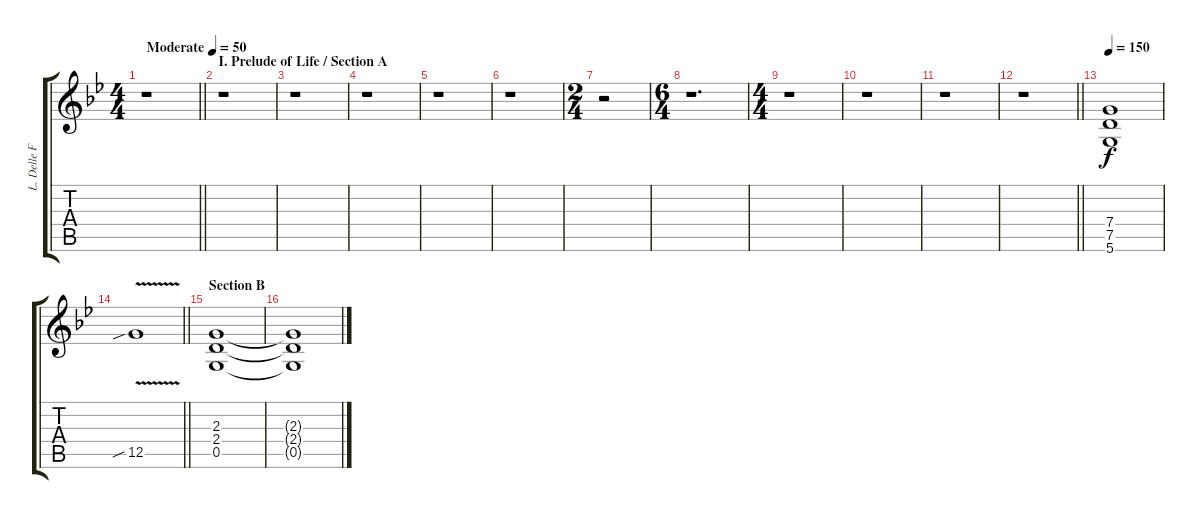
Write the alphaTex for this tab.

\track ("L. Delle Fave (Dist. Guitar R)" "L. Delle F") {instrument overdrivenguitar}
\staff {score tabs}
\tuning (D4 A3 F3 C3 G2 D2) {hide}
\ts (4 4)
\tempo (50 "Moderate")
\clef g2
\barLineRight lightlight
\ks gminor
r.1{dy f instrument overdrivenguitar} |
\section ("" "I. Prelude of Life / Section A")
r.1 |
r.1 |
r.1 |
r.1 |
r.1 |
\ts (2 4)
r.2 |
\ts (6 4)
r.1{d} |
\ts (4 4)
r.1 |
r.1 |
r.1 |
\barLineRight lightlight
r.1 |
\tempo 150
(7.4 7.5 5.6).1 |
\barLineRight lightlight
12.5{v sib}.1 |
\section ("" "Section B")
(2.3 2.4 0.5).1 |
(2.3{t} 2.4{t} 0.5{t}).1
